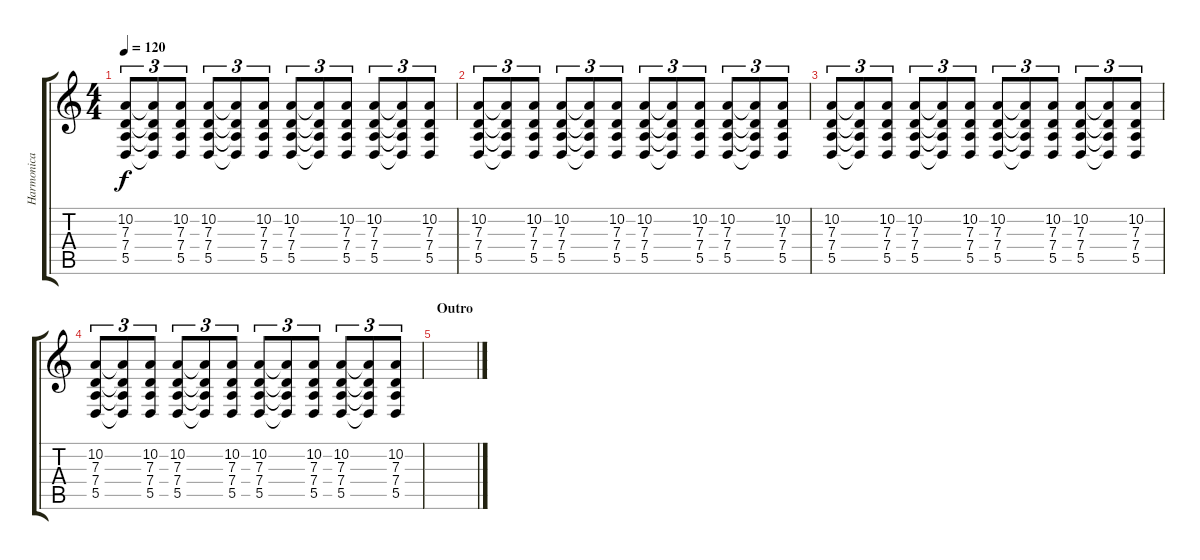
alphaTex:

\track ("Harmonica" "Harmonica") {instrument harmonica}
\staff {score tabs}
\tuning (E4 B3 G3 D3 A2 E2) {hide}
\ts (4 4)
\tempo 120
\clef g2
\ks c
(10.2 7.3 7.4 5.5).8{tu (3 2) dy f} (10.2{t} 7.3{t} 7.4{t} 5.5{t}).8{tu (3 2)} (10.2 7.3 7.4 5.5).8{tu (3 2)} (10.2 7.3 7.4 5.5).8{tu (3 2)} (10.2{t} 7.3{t} 7.4{t} 5.5{t}).8{tu (3 2)} (10.2 7.3 7.4 5.5).8{tu (3 2)} (10.2 7.3 7.4 5.5).8{tu (3 2)} (10.2{t} 7.3{t} 7.4{t} 5.5{t}).8{tu (3 2)} (10.2 7.3 7.4 5.5).8{tu (3 2)} (10.2 7.3 7.4 5.5).8{tu (3 2)} (10.2{t} 7.3{t} 7.4{t} 5.5{t}).8{tu (3 2)} (10.2 7.3 7.4 5.5).8{tu (3 2)} |
(10.2 7.3 7.4 5.5).8{tu (3 2)} (10.2{t} 7.3{t} 7.4{t} 5.5{t}).8{tu (3 2)} (10.2 7.3 7.4 5.5).8{tu (3 2)} (10.2 7.3 7.4 5.5).8{tu (3 2)} (10.2{t} 7.3{t} 7.4{t} 5.5{t}).8{tu (3 2)} (10.2 7.3 7.4 5.5).8{tu (3 2)} (10.2 7.3 7.4 5.5).8{tu (3 2)} (10.2{t} 7.3{t} 7.4{t} 5.5{t}).8{tu (3 2)} (10.2 7.3 7.4 5.5).8{tu (3 2)} (10.2 7.3 7.4 5.5).8{tu (3 2)} (10.2{t} 7.3{t} 7.4{t} 5.5{t}).8{tu (3 2)} (10.2 7.3 7.4 5.5).8{tu (3 2)} |
(10.2 7.3 7.4 5.5).8{tu (3 2)} (10.2{t} 7.3{t} 7.4{t} 5.5{t}).8{tu (3 2)} (10.2 7.3 7.4 5.5).8{tu (3 2)} (10.2 7.3 7.4 5.5).8{tu (3 2)} (10.2{t} 7.3{t} 7.4{t} 5.5{t}).8{tu (3 2)} (10.2 7.3 7.4 5.5).8{tu (3 2)} (10.2 7.3 7.4 5.5).8{tu (3 2)} (10.2{t} 7.3{t} 7.4{t} 5.5{t}).8{tu (3 2)} (10.2 7.3 7.4 5.5).8{tu (3 2)} (10.2 7.3 7.4 5.5).8{tu (3 2)} (10.2{t} 7.3{t} 7.4{t} 5.5{t}).8{tu (3 2)} (10.2 7.3 7.4 5.5).8{tu (3 2)} |
(10.2 7.3 7.4 5.5).8{tu (3 2)} (10.2{t} 7.3{t} 7.4{t} 5.5{t}).8{tu (3 2)} (10.2 7.3 7.4 5.5).8{tu (3 2)} (10.2 7.3 7.4 5.5).8{tu (3 2)} (10.2{t} 7.3{t} 7.4{t} 5.5{t}).8{tu (3 2)} (10.2 7.3 7.4 5.5).8{tu (3 2)} (10.2 7.3 7.4 5.5).8{tu (3 2)} (10.2{t} 7.3{t} 7.4{t} 5.5{t}).8{tu (3 2)} (10.2 7.3 7.4 5.5).8{tu (3 2)} (10.2 7.3 7.4 5.5).8{tu (3 2)} (10.2{t} 7.3{t} 7.4{t} 5.5{t}).8{tu (3 2)} (10.2 7.3 7.4 5.5).8{tu (3 2)} |
\section ("" "Outro")
